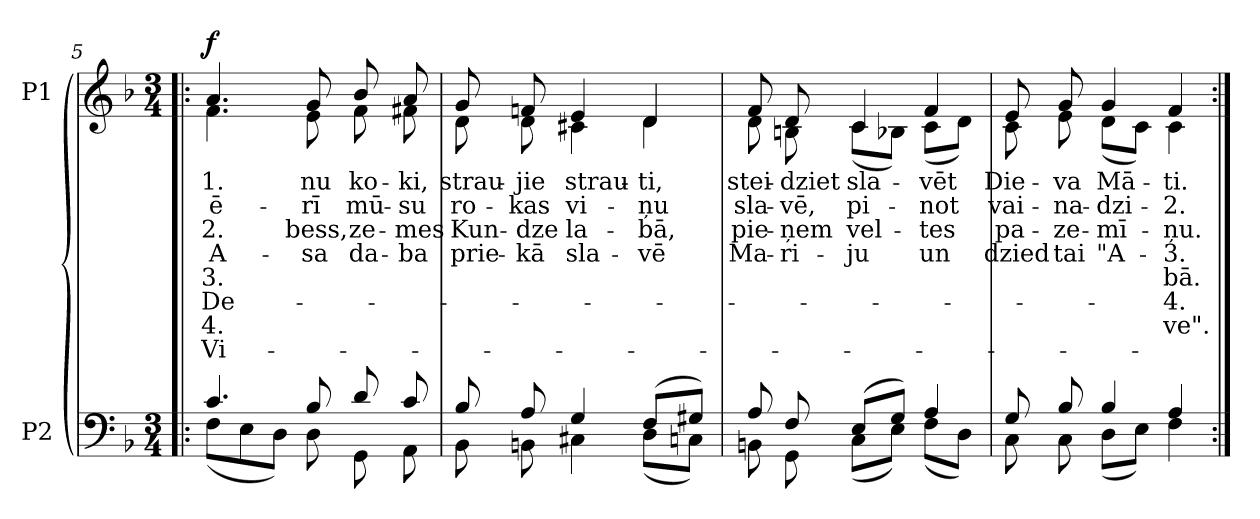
**kern	**kern	**text	**text	**text	**text	**text	**text	**text	**text	**dynam
*part2	*part1	*part1	*part1	*part1	*part1	*part1	*part1	*part1	*part1	*part1
*staff2	*staff1	*staff1	*staff1	*staff1	*staff1	*staff1	*staff1	*staff1	*staff1	*staff1
*I"P2	*I"P1	*	*	*	*	*	*	*	*	*
!!LO:LB:g=z
*clefF4	*clefG2	*	*	*	*	*	*	*	*	*
*k[b-]	*k[b-]	*	*	*	*	*	*	*	*	*
*F:	*F:	*	*	*	*	*	*	*	*	*
*M3/4	*M3/4	*	*	*	*	*	*	*	*	*
=5!|:	=5!|:	=5!|:	=5!|:	=5!|:	=5!|:	=5!|:	=5!|:	=5!|:	=5!|:	=5!|:
*^	*	*	*	*	*	*	*	*	*	*
!	!	!	!LO:LY:b:color=#000000	!LO:LY:b:color=#000000	!LO:LY:b:color=#000000	!LO:LY:b:color=#000000	!LO:LY:b:color=#000000	!LO:LY:b:color=#000000	!LO:LY:b:color=#000000	!LO:LY:b:color=#000000	!
*	*	*^	*	*	*	*	*	*	*	*	*
4.ci/	(8Fi\L	4.ai/	4.fi\	1.	ē-	2.	A-	3.	De-	4.	Vi-	f
.	8Ei\	.	.	.	.	.	.	.	.	.	.	.
.	8Di\J)	.	.	.	.	.	.	.	.	.	.	.
!	!	!	!	!LO:LY:b:color=#000000	!LO:LY:b:color=#000000	!LO:LY:b:color=#000000	!LO:LY:b:color=#000000	!	!	!	!	!
8B-i/	8Di\	8gi/	8ei\	-nu	-rī	-bess,	-sa	.	.	.	.	.
!	!	!	!	!LO:LY:b:color=#000000	!LO:LY:b:color=#000000	!LO:LY:b:color=#000000	!LO:LY:b:color=#000000	!	!	!	!	!
8di/	8GGi\	8b-i/	8fi\	ko-	mū-	ze-	da-	.	.	.	.	.
!	!	!	!	!LO:LY:b:color=#000000	!LO:LY:b:color=#000000	!LO:LY:b:color=#000000	!LO:LY:b:color=#000000	!	!	!	!	!
8ci/	8AAi\	8ai/	8f#Xi\	-ki,	-su	-mes	-ba	.	.	.	.	.
=6	=6	=6	=6	=6	=6	=6	=6	=6	=6	=6	=6	=6
!	!	!	!	!LO:LY:b:color=#000000	!LO:LY:b:color=#000000	!LO:LY:b:color=#000000	!LO:LY:b:color=#000000	!	!	!	!	!
8B-i/	8BB-i\	8gi/	8di\	strau-	ro-	Kun-	prie-	.	.	.	.	.
!	!	!	!	!LO:LY:b:color=#000000	!LO:LY:b:color=#000000	!LO:LY:b:color=#000000	!LO:LY:b:color=#000000	!	!	!	!	!
8Ai/	8BBni\	8fni/	8di\	-jie	-kas	-dze	-kā	.	.	.	.	.
!	!	!	!	!LO:LY:b:color=#000000	!LO:LY:b:color=#000000	!LO:LY:b:color=#000000	!LO:LY:b:color=#000000	!	!	!	!	!
4Gi/	4C#Xi\	4ei/	4c#Xi\	strau-	vi-	la-	sla-	.	.	.	.	.
!	!	!	!	!LO:LY:b:color=#000000	!LO:LY:b:color=#000000	!LO:LY:b:color=#000000	!LO:LY:b:color=#000000	!	!	!	!	!
(8Fi/L	(8Di\L	4di/	4di\	-ti,	-ņu	-bā,	-vē	.	.	.	.	.
8G#Xi/J)	8Cni\J)	.	.	.	.	.	.	.	.	.	.	.
=7	=7	=7	=7	=7	=7	=7	=7	=7	=7	=7	=7	=7
!	!	!	!	!LO:LY:b:color=#000000	!LO:LY:b:color=#000000	!LO:LY:b:color=#000000	!LO:LY:b:color=#000000	!	!	!	!	!
8Ai/	8BBni\	8fi/	8di\	stei-	sla-	pie-	Ma-	.	.	.	.	.
!	!	!	!	!LO:LY:b:color=#000000	!LO:LY:b:color=#000000	!LO:LY:b:color=#000000	!LO:LY:b:color=#000000	!	!	!	!	!
8Fi/	8GGi\	8di/	8Bni\	-dziet	-vē,	-ņem	-ri-	.	.	.	.	.
!	!	!	!	!LO:LY:b:color=#000000	!LO:LY:b:color=#000000	!LO:LY:b:color=#000000	!LO:LY:b:color=#000000	!	!	!	!	!
(8Ei/L	(8Ci\L	4ci/	(8ci\L	sla-	pi-	vel-	-ju	.	.	.	.	.
8Gi/J)	8Ei\J)	.	8B-Xi\J)	.	.	.	.	.	.	.	.	.
!	!	!	!	!LO:LY:b:color=#000000	!LO:LY:b:color=#000000	!LO:LY:b:color=#000000	!LO:LY:b:color=#000000	!	!	!	!	!
4Ai/	(8Fi\L	4fi/	(8ci\L	-vēt	-not	-tes	un	.	.	.	.	.
.	8Di\J)	.	8di\J)	.	.	.	.	.	.	.	.	.
=8	=8	=8	=8	=8	=8	=8	=8	=8	=8	=8	=8	=8
!	!	!	!	!LO:LY:b:color=#000000	!LO:LY:b:color=#000000	!LO:LY:b:color=#000000	!LO:LY:b:color=#000000	!	!	!	!	!
8Gi/	8Ci\	8ei/	8ci\	Die-	vai-	pa-	dzied	.	.	.	.	.
!	!	!	!	!LO:LY:b:color=#000000	!LO:LY:b:color=#000000	!LO:LY:b:color=#000000	!LO:LY:b:color=#000000	!	!	!	!	!
8B-i/	8Ci\	8gi/	8ei\	-va	-na-	-ze-	tai	.	.	.	.	.
!	!	!	!	!LO:LY:b:color=#000000	!LO:LY:b:color=#000000	!LO:LY:b:color=#000000	!LO:LY:b:color=#000000	!	!	!	!	!
4B-i/	(8Di\L	4gi/	(8di\L	Mā-	-dzi-	-mī-	"A-	.	.	.	.	.
.	8Ei\J)	.	8ci\J)	.	.	.	.	.	.	.	.	.
!	!	!	!	!LO:LY:b:color=#000000	!LO:LY:b:color=#000000	!LO:LY:b:color=#000000	!LO:LY:b:color=#000000	!LO:LY:b:color=#000000	!LO:LY:b:color=#000000	!LO:LY:b:color=#000000	!	!
4Ai/	4Fi\	4fi/	4ci\	-ti.	2.	-ņu.	3.	-bā.	4.	-ve".	.	.
*v	*v	*	*	*	*	*	*	*	*	*	*	*
*	*v	*v	*	*	*	*	*	*	*	*	*
=:|!	=:|!	=:|!	=:|!	=:|!	=:|!	=:|!	=:|!	=:|!	=:|!	=:|!
*-	*-	*-	*-	*-	*-	*-	*-	*-	*-	*-
